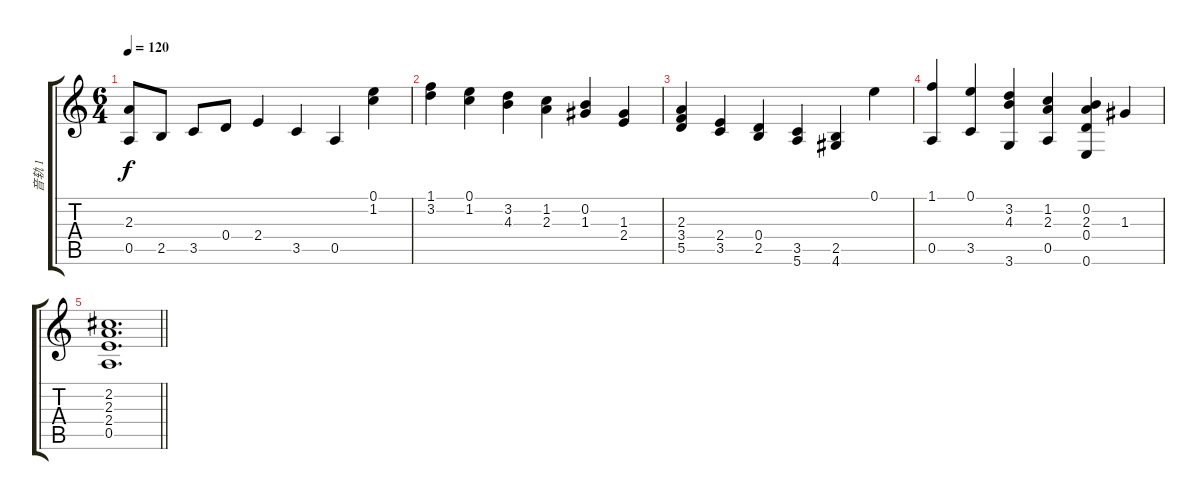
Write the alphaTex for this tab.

\track ("音轨 1" "音轨 1") {instrument acousticguitarsteel}
\staff {score tabs}
\tuning (E4 B3 G3 D3 A2 E2) {hide}
\ts (6 4)
\tempo 120
\clef g2
\ks c
(2.3 0.5).8{dy f} 2.5.8 3.5.8 0.4.8 2.4.4 3.5.4{txt ""} 0.5.4 (0.1 1.2).4 |
(1.1 3.2).4 (0.1 1.2).4 (3.2 4.3).4 (1.2 2.3).4 (0.2 1.3).4 (1.3 2.4).4 |
(2.3 3.4 5.5).4 (2.4 3.5).4 (0.4 2.5).4 (3.5 5.6).4 (2.5 4.6).4 0.1.4 |
(1.1 0.5).4 (0.1 3.5).4 (3.2 4.3 3.6).4 (1.2 2.3 0.5).4 (0.2 2.3 0.4 0.6).4 1.3.4 |
\barLineRight lightlight
(2.2 2.3 2.4 0.5).1{d txt " "}
